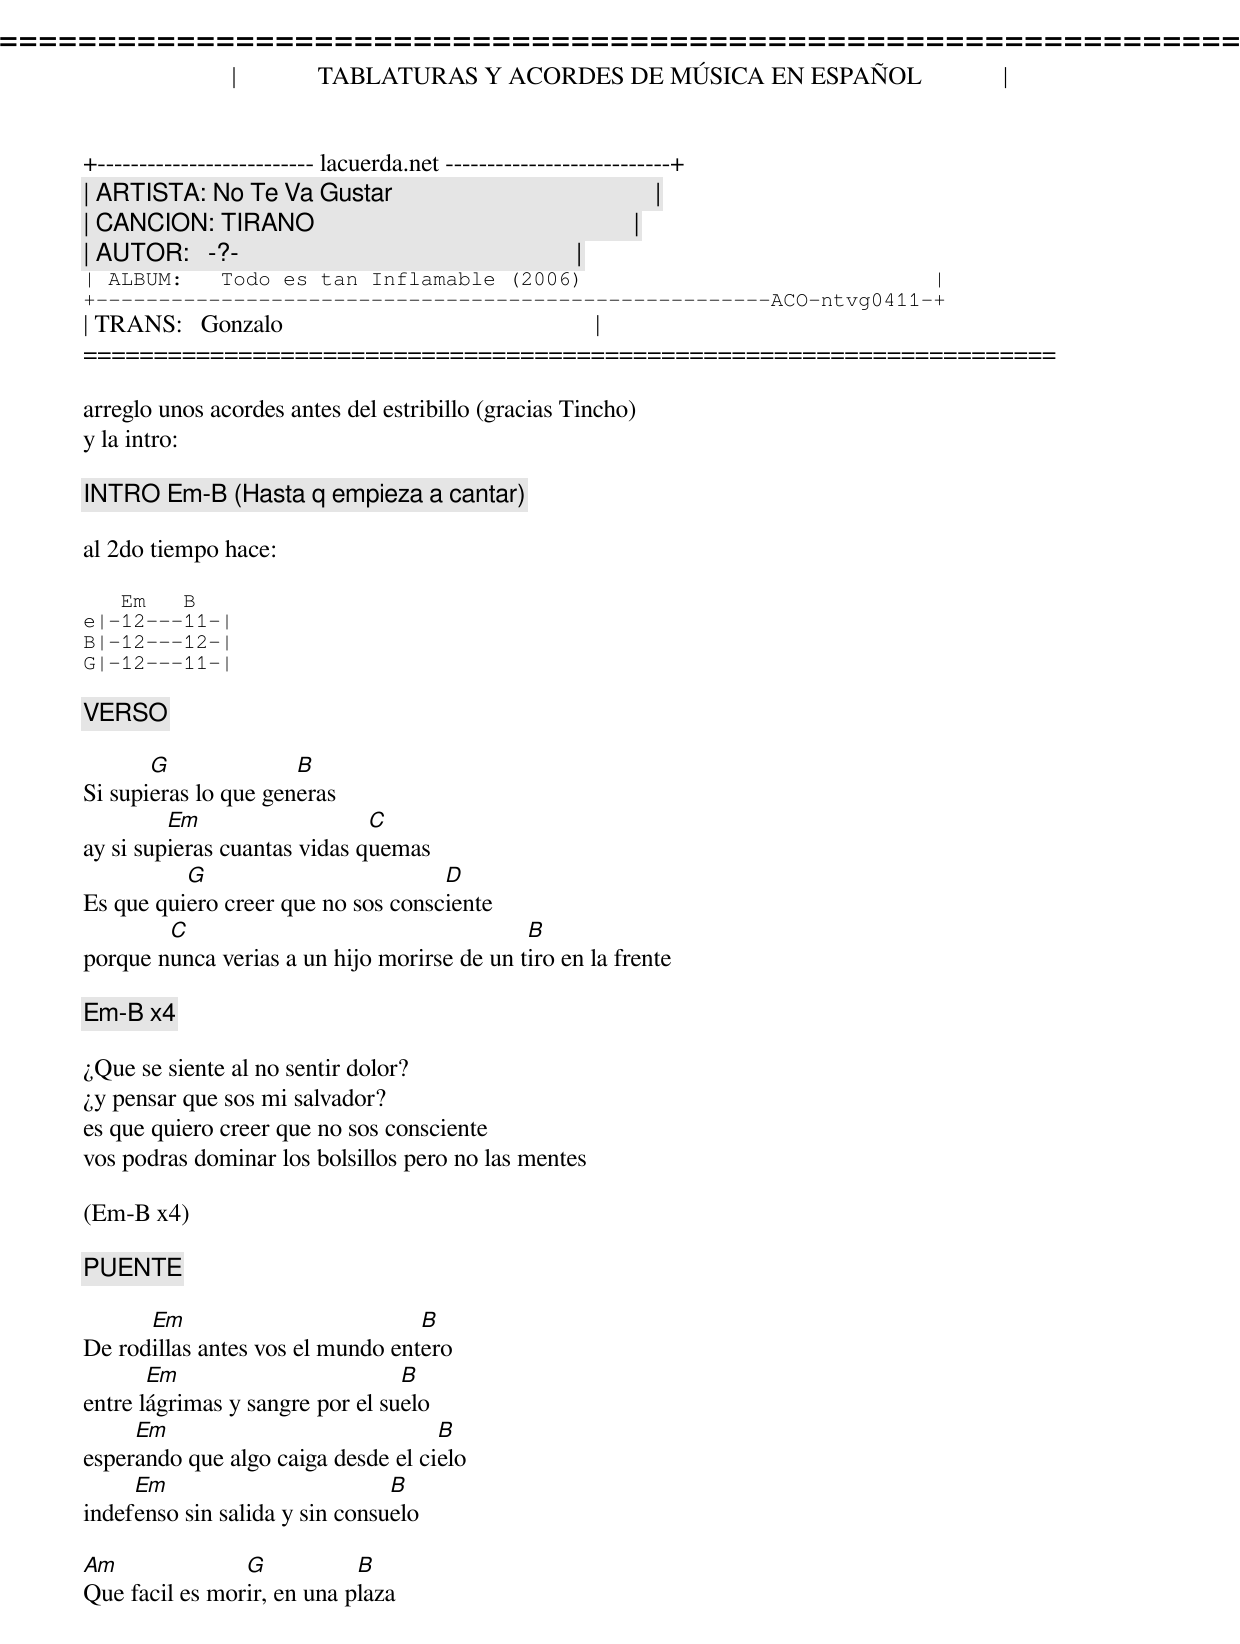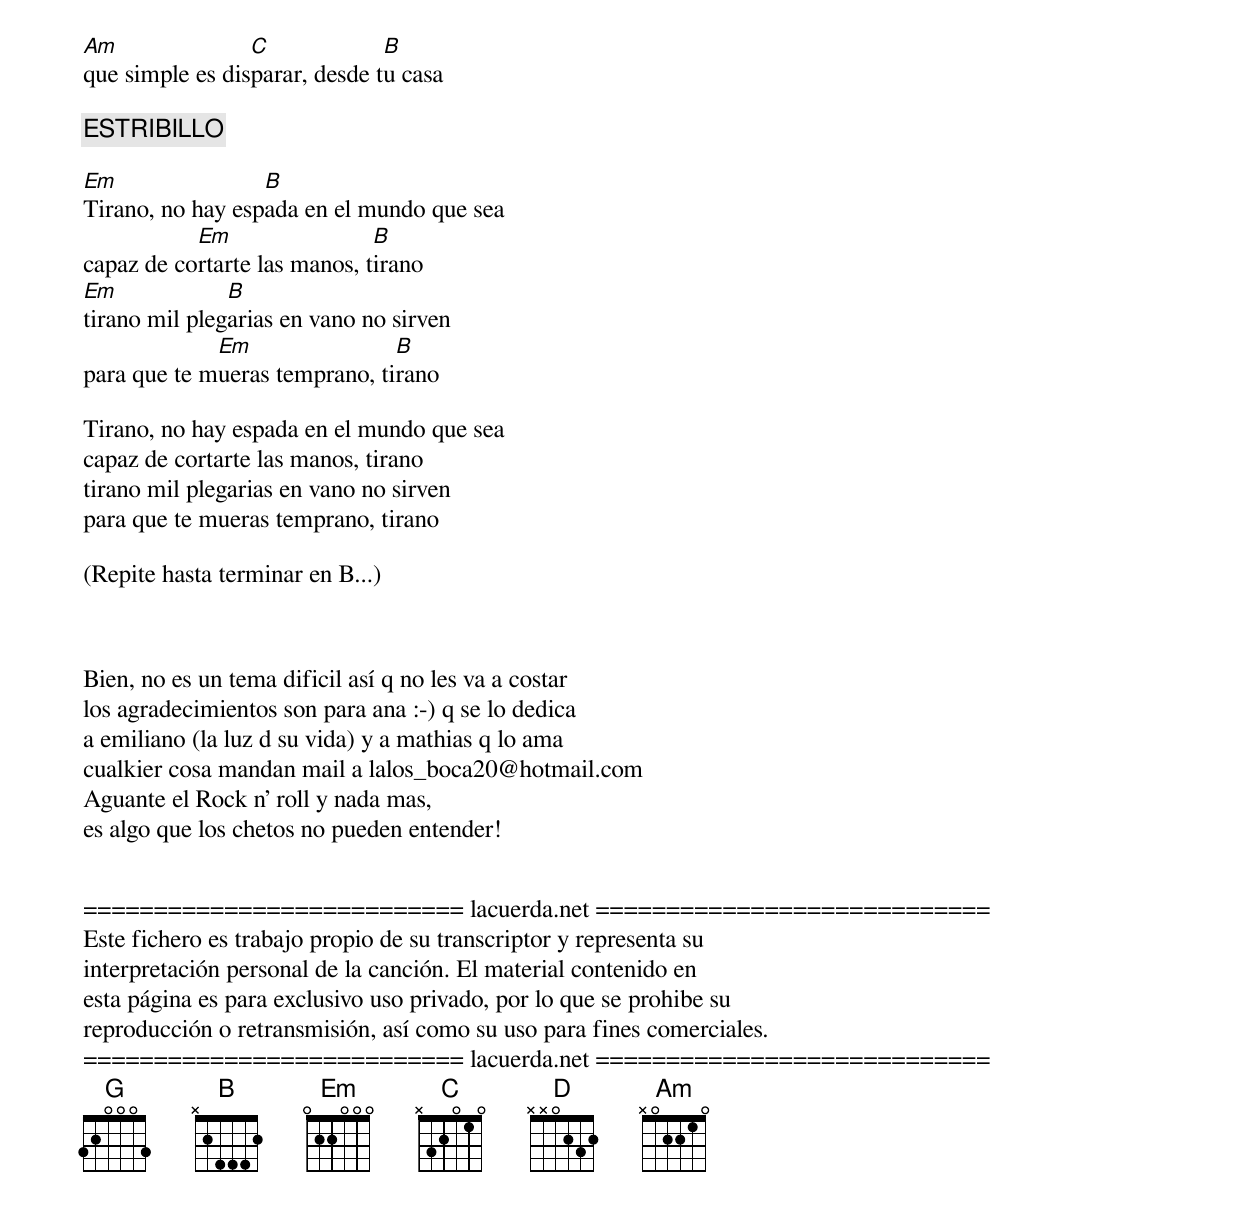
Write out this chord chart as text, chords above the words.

=====================================================================
|             TABLATURAS Y ACORDES DE MÚSICA EN ESPAÑOL             |
+-------------------------- lacuerda.net ---------------------------+
| ARTISTA: No Te Va Gustar                                          |
| CANCION: TIRANO                                                   |
| AUTOR:   -?-                                                      |
| ALBUM:   Todo es tan Inflamable (2006)                            |
+------------------------------------------------------ACO-ntvg0411-+
| TRANS:   Gonzalo                                                  |
=====================================================================

arreglo unos acordes antes del estribillo (gracias Tincho)
y la intro:

[INTRO] Em-B (Hasta q empieza a cantar)

al 2do tiempo hace:

   Em   B
e|-12---11-|
B|-12---12-|
G|-12---11-|

[VERSO]

       G              B
Si supieras lo que generas
         Em                   C
ay si supieras cuantas vidas quemas
          G                         D
Es que quiero creer que no sos consciente
        C                                    B
porque nunca verias a un hijo morirse de un tiro en la frente

[Em-B x4]

¿Que se siente al no sentir dolor?
¿y pensar que sos mi salvador?
es que quiero creer que no sos consciente
vos podras dominar los bolsillos pero no las mentes

(Em-B x4)

[PUENTE]

      Em                          B
De rodillas antes vos el mundo entero
       Em                        B
entre lágrimas y sangre por el suelo
     Em                             B
esperando que algo caiga desde el cielo
     Em                         B
indefenso sin salida y sin consuelo

Am              G           B
Que facil es morir, en una plaza
Am               C             B
que simple es disparar, desde tu casa

[ESTRIBILLO]

Em                B
Tirano, no hay espada en el mundo que sea
           Em                 B
capaz de cortarte las manos, tirano
Em             B
tirano mil plegarias en vano no sirven
             Em                B
para que te mueras temprano, tirano

Tirano, no hay espada en el mundo que sea
capaz de cortarte las manos, tirano
tirano mil plegarias en vano no sirven
para que te mueras temprano, tirano

(Repite hasta terminar en B...)



Bien, no es un tema dificil así q no les va a costar
los agradecimientos son para ana :-) q se lo dedica
a emiliano (la luz d su vida) y a mathias q lo ama
cualkier cosa mandan mail a lalos_boca20@hotmail.com
Aguante el Rock n' roll y nada mas,
es algo que los chetos no pueden entender!


=========================== lacuerda.net ============================
Este fichero es trabajo propio de su transcriptor y representa su
interpretación personal de la canción. El material contenido en
esta página es para exclusivo uso privado, por lo que se prohibe su
reproducción o retransmisión, así como su uso para fines comerciales.
=========================== lacuerda.net ============================
